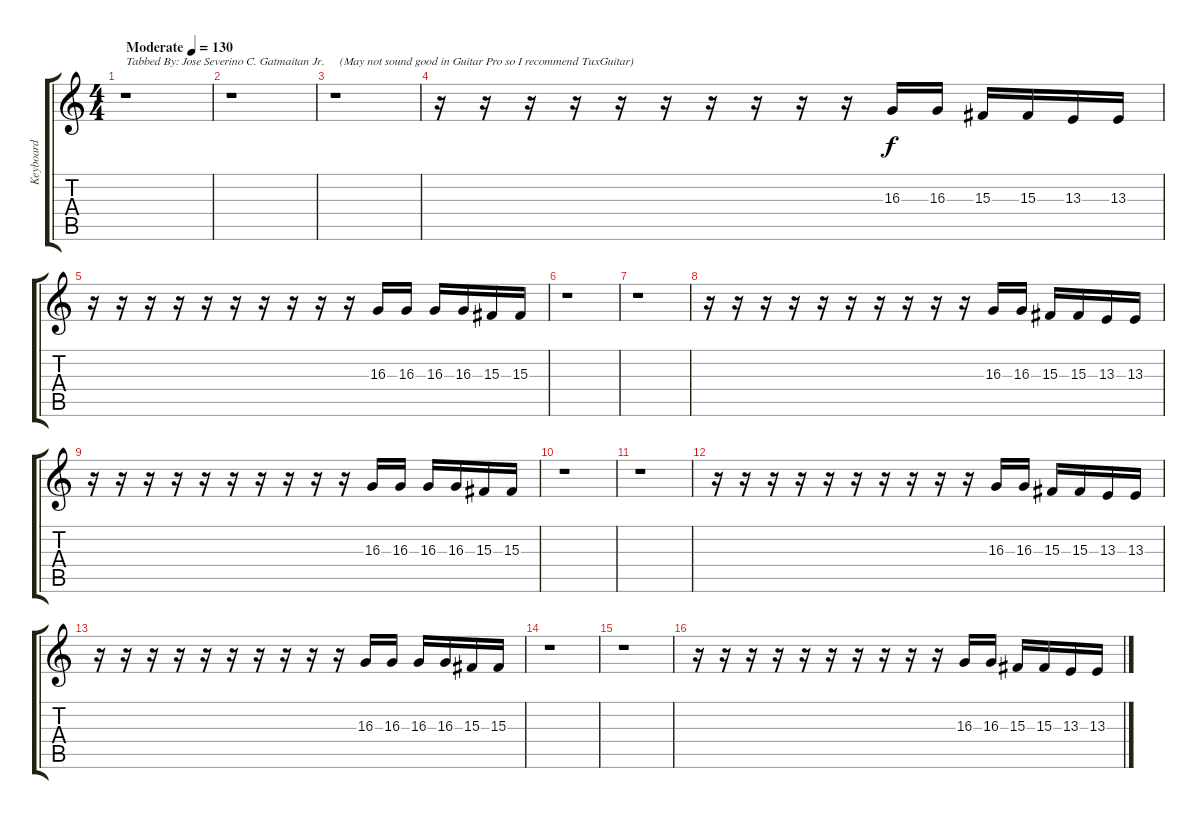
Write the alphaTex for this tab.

\track ("Keyboard" "Keyboard") {instrument acousticgrandpiano}
\staff {score tabs}
\tuning (C4 G3 Eb3 Bb2 F2 C2) {hide}
\ts (4 4)
\tempo (130 "Moderate")
\clef g2
\ks c
r.1{txt "Tabbed By: Jose Severino C. Gatmaitan Jr.     (May not sound good in Guitar Pro so I recommend TuxGuitar)" dy f instrument acousticgrandpiano} |
r.1 |
r.1 |
r.16 r.16 r.16 r.16 r.16 r.16 r.16 r.16 r.16 r.16 16.3.16 16.3.16 15.3.16 15.3.16 13.3.16 13.3.16 |
r.16 r.16 r.16 r.16 r.16 r.16 r.16 r.16 r.16 r.16 16.3.16 16.3.16 16.3.16 16.3.16 15.3.16 15.3.16 |
r.1 |
r.1 |
r.16 r.16 r.16 r.16 r.16 r.16 r.16 r.16 r.16 r.16 16.3.16 16.3.16 15.3.16 15.3.16 13.3.16 13.3.16 |
r.16 r.16 r.16 r.16 r.16 r.16 r.16 r.16 r.16 r.16 16.3.16 16.3.16 16.3.16 16.3.16 15.3.16 15.3.16 |
r.1 |
r.1 |
r.16 r.16 r.16 r.16 r.16 r.16 r.16 r.16 r.16 r.16 16.3.16 16.3.16 15.3.16 15.3.16 13.3.16 13.3.16 |
r.16 r.16 r.16 r.16 r.16 r.16 r.16 r.16 r.16 r.16 16.3.16 16.3.16 16.3.16 16.3.16 15.3.16 15.3.16 |
r.1 |
r.1 |
r.16 r.16 r.16 r.16 r.16 r.16 r.16 r.16 r.16 r.16 16.3.16 16.3.16 15.3.16 15.3.16 13.3.16 13.3.16
